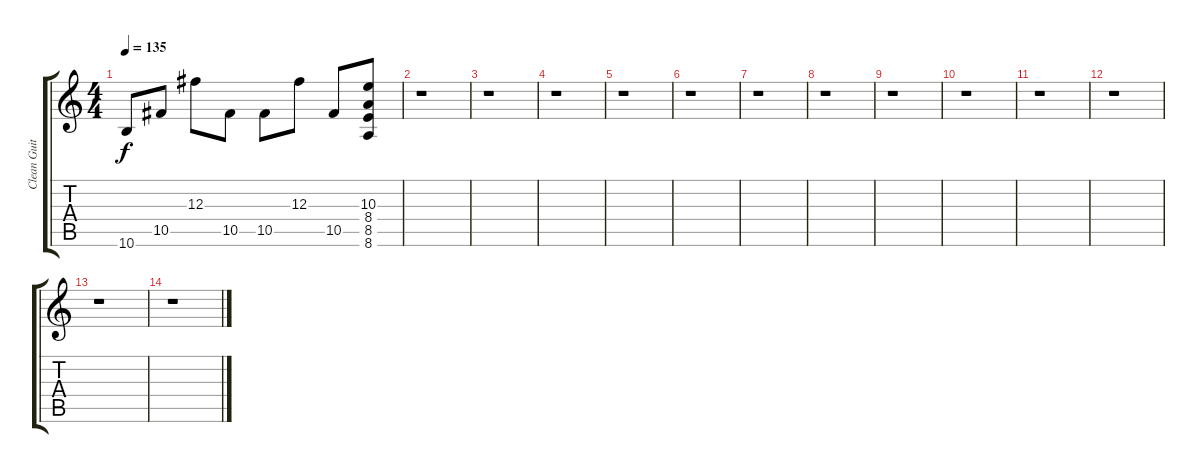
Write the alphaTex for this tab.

\track ("Clean Guitar" "Clean Guit") {instrument electricguitarclean}
\staff {score tabs}
\tuning (Eb4 Bb3 Gb3 Db3 Ab2 Db2) {hide}
\ts (4 4)
\tempo 135
\clef g2
\ks c
10.6.8{dy f} 10.5.8 12.3.8 10.5.8 10.5.8 12.3.8 10.5.8 (10.3 8.4 8.5 8.6).8 |
r.1 |
r.1 |
r.1 |
r.1 |
r.1 |
r.1 |
r.1 |
r.1 |
r.1 |
r.1 |
r.1 |
r.1 |
r.1
